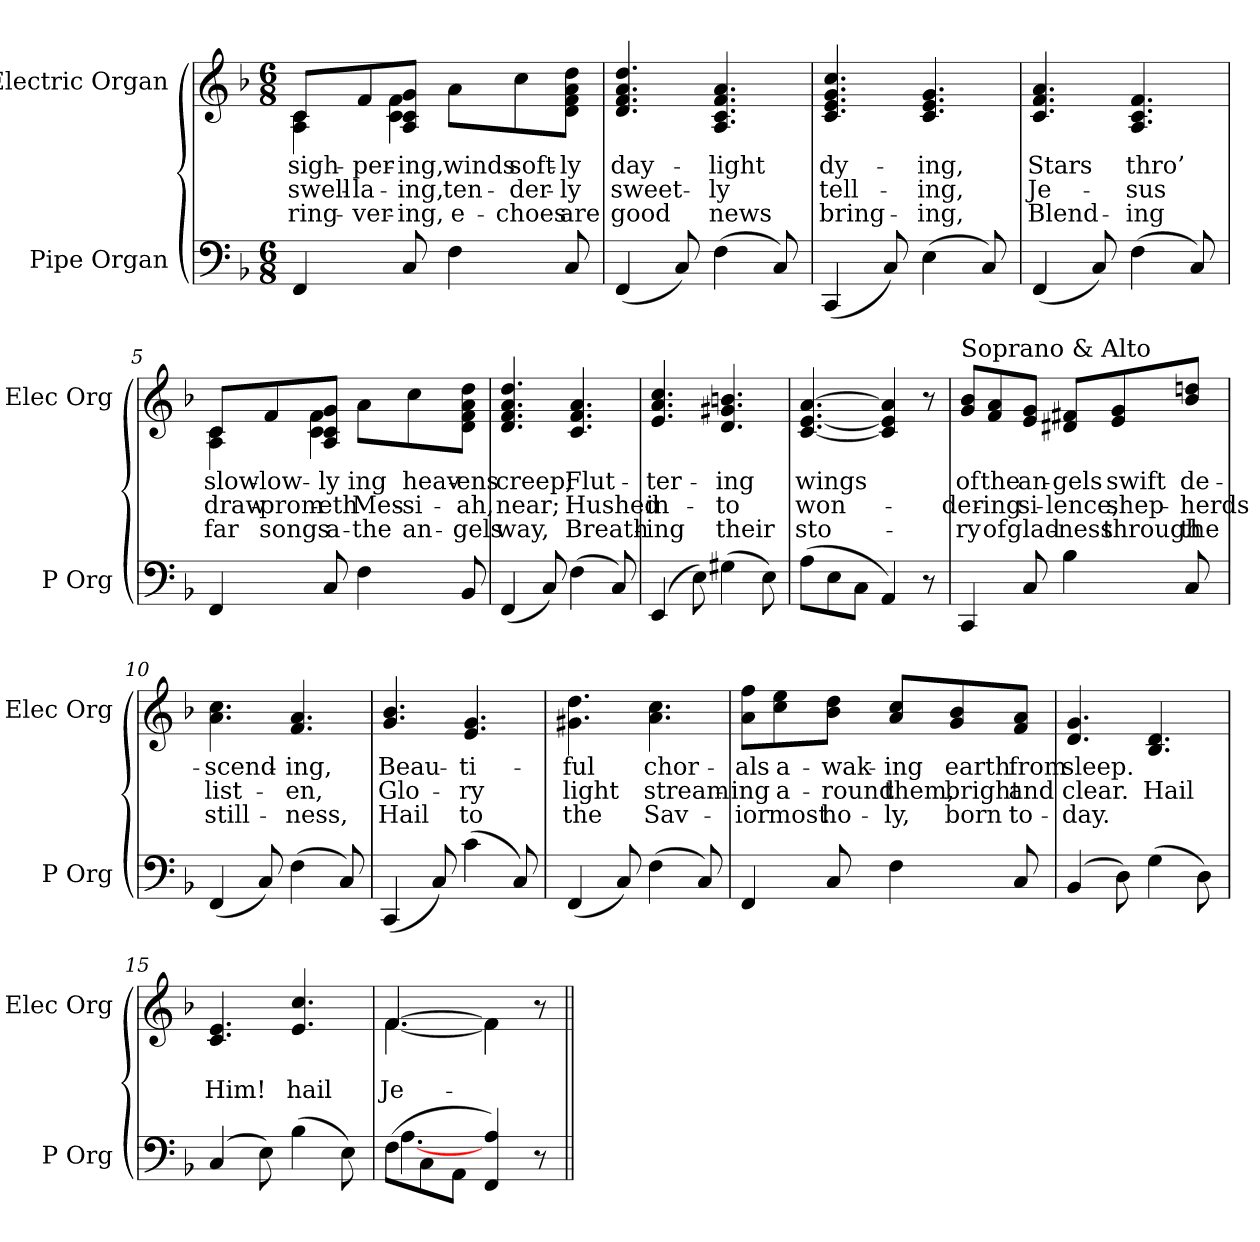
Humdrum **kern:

**kern	**kern	**text	**text	**text
*part2	*part1	*part1	*part1	*part1
*staff2	*staff1	*staff1	*staff1	*staff1
*I"Pipe Organ	*I"Electric Organ	*	*	*
*I'P Org	*I'Elec Org	*	*	*
*clefF4	*clefG2	*	*	*
*k[b-]	*k[b-]	*	*	*
*F:	*F:	*	*	*
*M6/8	*M6/8	*	*	*
=1	=1	=1	=1	=1
*	*^	*	*	*
4FF	8c/L	4A 4c	sigh-	swell-	ring-
.	8f/	.	-per-	-la-	-ver-
8C	8A/ 8c/ 8g/J	4c 4f	-ing,	-ing,	-ing,
4F	8a\L	.	winds	ten-	e-
.	8cc\	4ryy	soft-	-der-	-choes
8C	8d\ 8f\ 8a\ 8dd\J	.	-ly	-ly	are
*	*v	*v	*	*	*
=2	=2	=2	=2	=2
(4FF	4.d 4.f 4.a 4.dd	day-	sweet-	good
8C)	.	.	.	.
(4F	4.A 4.c 4.f 4.a	-light	-ly	news
8C)	.	.	.	.
=3	=3	=3	=3	=3
(4CC	4.c 4.e 4.g 4.cc	dy-	tell-	bring-
8C)	.	.	.	.
(4E	4.c 4.e 4.g	-ing,	-ing,	-ing,
8C)	.	.	.	.
=4	=4	=4	=4	=4
(4FF	4.c 4.f 4.a	Stars	Je-	Blend-
8C)	.	.	.	.
(4F	4.A 4.c 4.f	thro’	-sus	-ing
8C)	.	.	.	.
=5	=5	=5	=5	=5
*	*^	*	*	*
4FF	8c/L	4A 4c	slow-	draw-	far
.	8f/	.	low-	prom-	songs
8C	8A/ 8c/ 8g/J	4c 4f	-ly	-eth	a-
4F	8a\L	.	-ing	Mes-	the
.	8cc\	4ryy	heav-	-si-	an-
8BB-	8d\ 8f\ 8a\ 8dd\J	.	-ens	-ah,	-gels
*	*v	*v	*	*	*
=6	=6	=6	=6	=6
(4FF	4.d 4.f 4.a 4.dd	creep;	near;	-way,
8C)	.	.	.	.
(4F	4.c 4.f 4.a	Flut-	Hushed	Breath-
8C)	.	.	.	.
=7	=7	=7	=7	=7
(4EE	4.e 4.a 4.cc	-ter-	in-	-ing
8E)	.	.	.	.
(4G#X	4.d 4.g#X 4.bn	-ing	-to	their
8E)	.	.	.	.
=8	=8	=8	=8	=8
(8A\L	[4.c [4.e [4.a	wings	won-	sto-
8E\	.	.	.	.
8C\J	.	.	.	.
4AA)	4c] 4e] 4a]	.	.	.
8r	8r	.	.	.
=9	=9	=9	=9	=9
!	!LO:TX:t=Soprano & Alto	!	!	!
4CC	8g/ 8b-/L	of	-der-	-ry
.	8f/ 8a/	the	-ing	of
8C	8e/ 8g/J	an-	si-	glad-
4B-	8d#X/ 8f#X/L	-gels	-lence,	-ness
.	8e/ 8g/	swift	shep-	through
8C	8b-/ 8ddn/J	de-	-herds	the
=10	=10	=10	=10	=10
(4FF	4.a 4.cc	-scend-	list-	still-
8C)	.	.	.	.
(4F	4.f 4.a	-ing,	-en,	-ness,
8C)	.	.	.	.
=11	=11	=11	=11	=11
(4CC	4.g 4.b-	Beau-	Glo-	Hail
8C)	.	.	.	.
(4c\	4.e 4.g	-ti-	-ry	to
8C)	.	.	.	.
=12	=12	=12	=12	=12
(4FF	4.g#X 4.dd	-ful	light	the
8C)	.	.	.	.
(4F	4.a 4.cc	chor-	stream-	Sav-
8C)	.	.	.	.
=13	=13	=13	=13	=13
4FF	8a\ 8ff\L	-als	-ing	-ior
.	8cc\ 8ee\	a-	a-	most
8C	8b-\ 8dd\J	-wak-	-round	ho-
4F	8a/ 8cc/L	-ing	them,	-ly,
.	8g/ 8b-/	earth	bright	born
8C	8f/ 8a/J	from	and	to-
=14	=14	=14	=14	=14
(4BB-	4.d 4.g	sleep.	clear.	-day.
8D)	.	.	.	.
(4G	4.B- 4.d	.	Hail	.
8D)	.	.	.	.
=15	=15	=15	=15	=15
(4C	4.c 4.e	.	Him!	.
8E)	.	.	.	.
(4B-	4.e 4.cc	.	hail	.
8E)	.	.	.	.
=16	=16	=16	=16	=16
*^	*^	*	*	*
(8F\L	[4.A	[4.f/	[4.f	.	Je-	.
8C\	.	.	.	.	.	.
8AA\J	.	.	.	.	.	.
4FF 4A)	4.ryy	4f\]	4f]	.	.	.
8r	.	8r	8ryy	.	.	.
*v	*v	*	*	*	*	*
*	*v	*v	*	*	*
=||	=||	=||	=||	=||
*-	*-	*-	*-	*-
